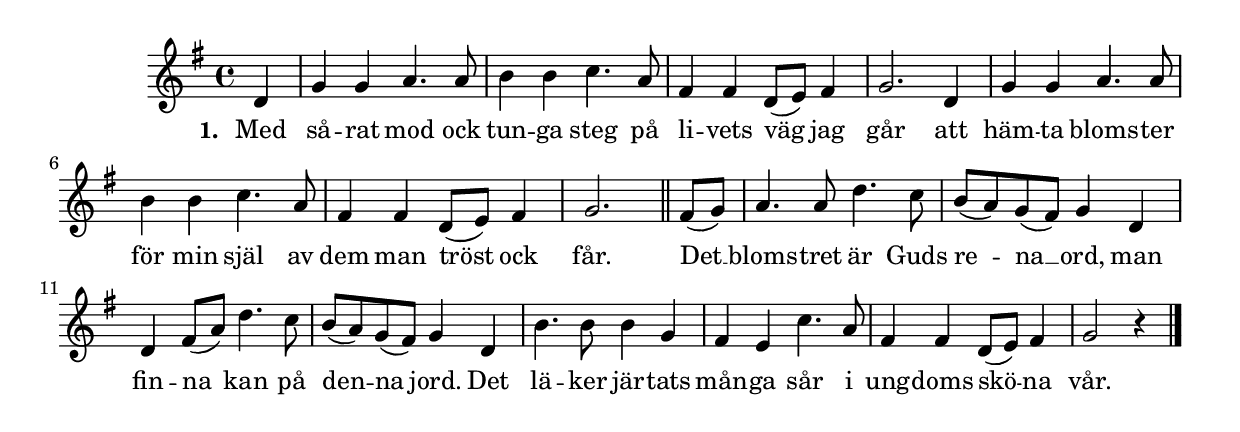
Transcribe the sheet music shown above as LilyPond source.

{
\time 4/4
\key g \major
 \partial 4
 d'4  | 
 g' g' a'4. a'8  | 
 b'4 b' c''4. a'8  | 
 fis'4 fis' d'8-( e'-) fis'4  | 
 g'2. d'4  | 
 g' g' a'4. a'8  | 
 b'4 b' c''4. a'8  | 
 fis'4 fis' d'8-( e'-) fis'4  | 
 g'2. \bar "||"
 fis'8-( g'-)  | 
 a'4. a'8 d''4. c''8  | 
 b'-( a'-) g'-( fis'-) g'4 d'  | 
 d' fis'8-( a'-) d''4. c''8  | 
 b'-( a'-) g'-( fis'-) g'4 d'  | 
 b'4. b'8 b'4 g'  | 
 fis' e' c''4. a'8  | 
 fis'4 fis' d'8-( e'-) fis'4  | 
 g'2 r4 \bar "|."
 }
 \addlyrics {
     \set stanza = #"1. "
     Med så -- rat mod ock tun -- ga steg på li -- vets väg jag
     går att häm -- ta bloms -- ter för min själ av dem man tröst ock får.
     Det __ bloms -- tret är Guds re --  -- na __ ord, man fin -- na kan på
     den -- na jord. Det lä -- ker jär -- tats mån -- ga sår i
     ung -- doms skö --  -- na vår.
}
